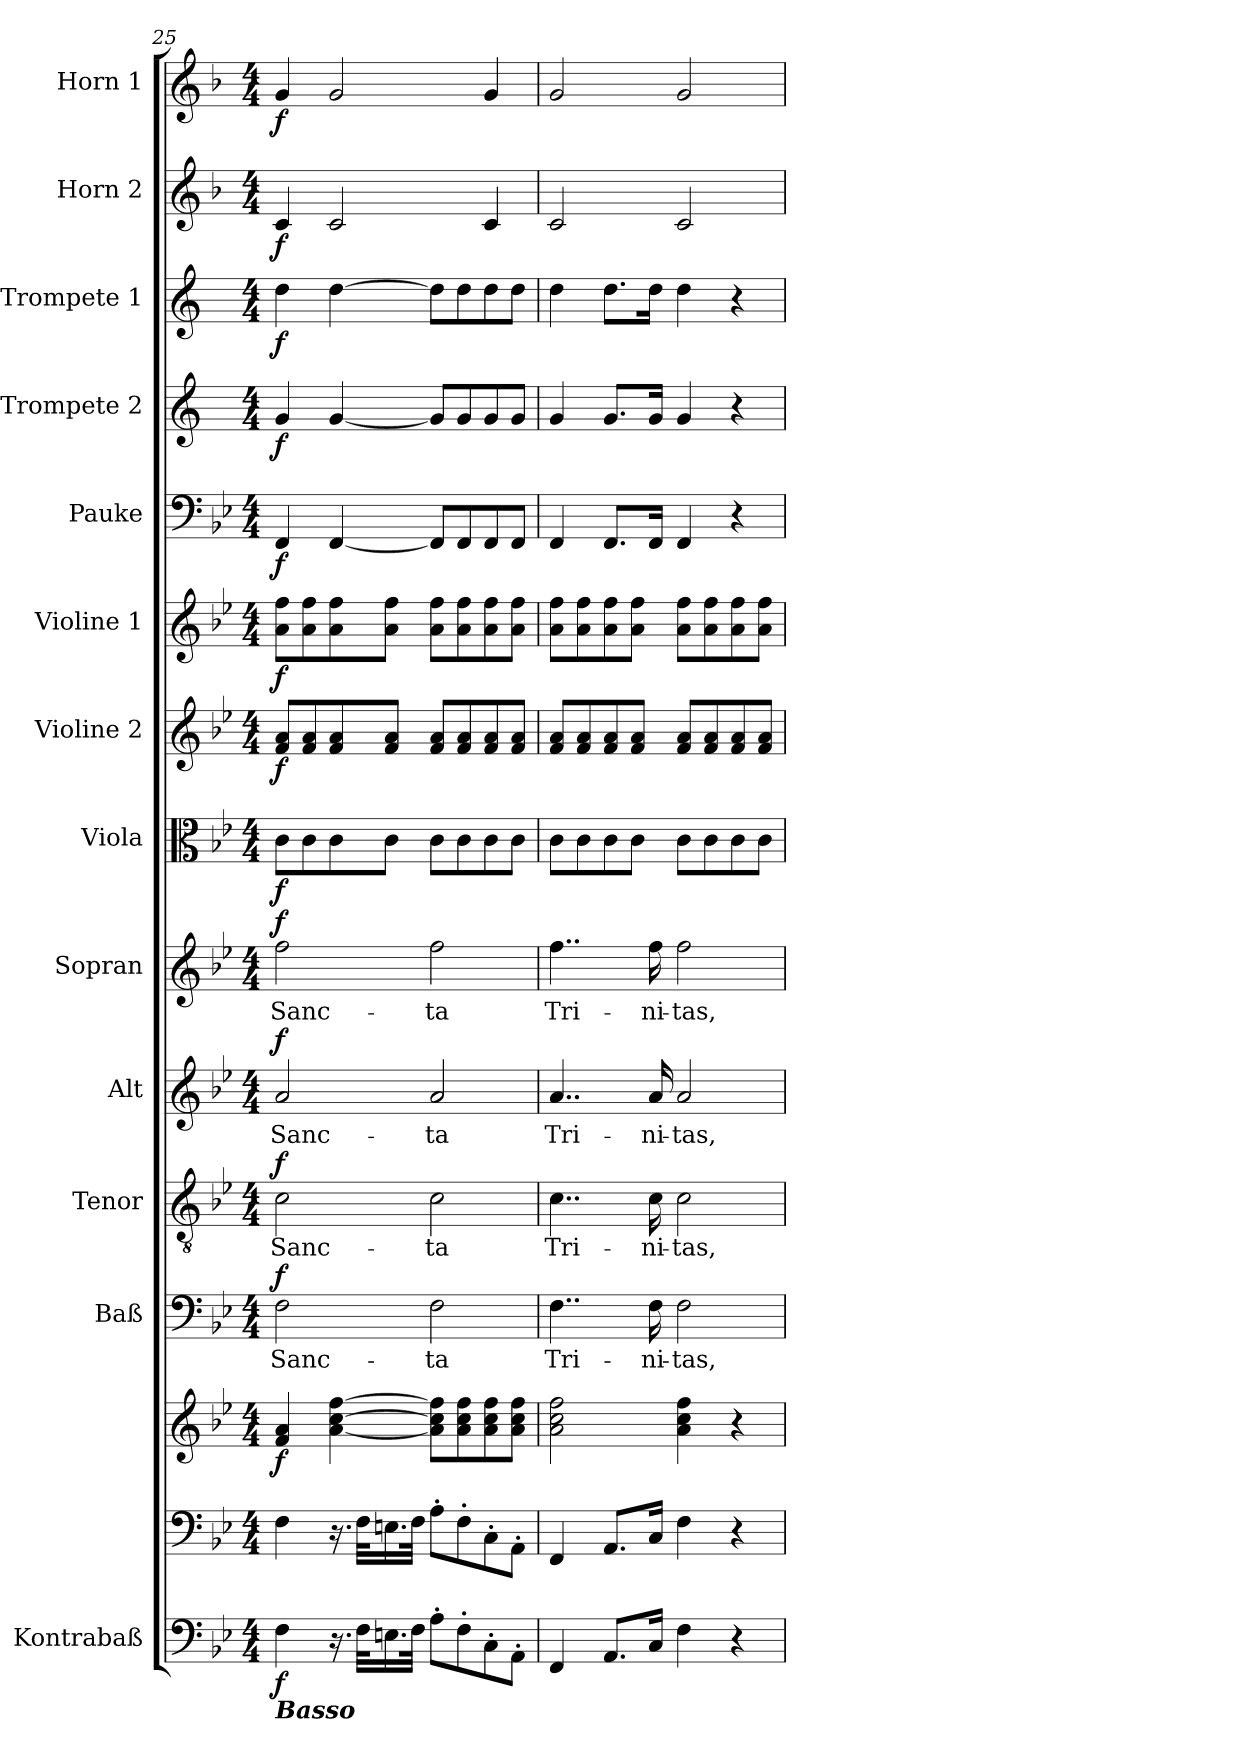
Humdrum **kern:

**kern	**dynam	**kern	**kern	**dynam	**kern	**text	**dynam	**kern	**text	**dynam	**kern	**text	**dynam	**kern	**text	**dynam	**kern	**dynam	**kern	**dynam	**kern	**dynam	**kern	**dynam	**kern	**dynam	**kern	**dynam	**kern	**dynam	**kern	**dynam
*part14	*part14	*part13	*part13	*part13	*part12	*part12	*part12	*part11	*part11	*part11	*part10	*part10	*part10	*part9	*part9	*part9	*part8	*part8	*part7	*part7	*part6	*part6	*part5	*part5	*part4	*part4	*part3	*part3	*part2	*part2	*part1	*part1
*staff15	*staff15	*staff14	*staff13	*staff13/14	*staff12	*staff12	*staff12	*staff11	*staff11	*staff11	*staff10	*staff10	*staff10	*staff9	*staff9	*staff9	*staff8	*staff8	*staff7	*staff7	*staff6	*staff6	*staff5	*staff5	*staff4	*staff4	*staff3	*staff3	*staff2	*staff2	*staff1	*staff1
*I"Kontrabaß	*	*	*	*	*I"Baß	*	*	*I"Tenor	*	*	*I"Alt	*	*	*I"Sopran	*	*	*I"Viola	*	*I"Violine 2	*	*I"Violine 1	*	*I"Pauke	*	*I"Trompete 2	*	*I"Trompete 1	*	*I"Horn 2	*	*I"Horn 1	*
*I'Kb.	*	*	*	*	*	*	*	*	*	*	*	*	*	*	*	*	*I'Vla.	*	*I'Vl. 2	*	*I'Vl. 1	*	*	*	*I'Tr. 2	*	*I'Tr. 1	*	*I'Hr. 2	*	*I'Hr. 1	*
!!LO:PB:g=z
*clefF4	*	*clefF4	*clefG2	*	*clefF4	*	*	*clefGv2	*	*	*clefG2	*	*	*clefG2	*	*	*clefC3	*	*clefG2	*	*clefG2	*	*clefF4	*	*clefG2	*	*clefG2	*	*clefG2	*	*clefG2	*
*ITrd7c12	*	*	*	*	*	*	*	*	*	*	*	*	*	*	*	*	*	*	*	*	*	*	*	*	*ITrd1c2	*	*ITrd1c2	*	*ITrd4c7	*	*ITrd4c7	*
*k[b-e-]	*	*k[b-e-]	*k[b-e-]	*	*k[b-e-]	*	*	*k[b-e-]	*	*	*k[b-e-]	*	*	*k[b-e-]	*	*	*k[b-e-]	*	*k[b-e-]	*	*k[b-e-]	*	*k[b-e-]	*	*k[b-e-]	*	*k[b-e-]	*	*k[b-e-]	*	*k[b-e-]	*
*B-:	*	*B-:	*B-:	*	*B-:	*	*	*B-:	*	*	*B-:	*	*	*B-:	*	*	*B-:	*	*B-:	*	*B-:	*	*B-:	*	*B-:	*	*B-:	*	*B-:	*	*B-:	*
*M4/4	*	*M4/4	*M4/4	*	*M4/4	*	*	*M4/4	*	*	*M4/4	*	*	*M4/4	*	*	*M4/4	*	*M4/4	*	*M4/4	*	*M4/4	*	*M4/4	*	*M4/4	*	*M4/4	*	*M4/4	*
=25	=25	=25	=25	=25	=25	=25	=25	=25	=25	=25	=25	=25	=25	=25	=25	=25	=25	=25	=25	=25	=25	=25	=25	=25	=25	=25	=25	=25	=25	=25	=25	=25
!LO:TX:b:Bi:t=Basso	!	!	!	!	!	!	!	!	!	!	!	!	!	!	!	!	!	!	!	!	!	!	!	!	!	!	!	!	!	!	!	!
!	!LO:DY:b	!	!	!LO:DY:b	!	!LO:LY:b	!LO:DY:a	!	!LO:LY:b	!LO:DY:a	!	!LO:LY:b	!LO:DY:a	!	!LO:LY:b	!LO:DY:a	!	!LO:DY:b	!	!LO:DY:b	!	!LO:DY:b	!	!LO:DY:b	!	!LO:DY:b	!	!LO:DY:b	!	!LO:DY:b	!	!LO:DY:b
4FF\	f	4F\	4f/ 4a/	f	2F\	Sanc-	f	2c\	Sanc-	f	2a/	Sanc-	f	2ff\	Sanc-	f	8c\L	f	8f/ 8a/L	f	8a\ 8ff\L	f	4FF/	f	4f/	f	4cc\	f	4F/	f	4c/	f
.	.	.	.	.	.	.	.	.	.	.	.	.	.	.	.	.	8c\	.	8f/ 8a/	.	8a\ 8ff\	.	.	.	.	.	.	.	.	.	.	.
16.r	.	16.r	[4a\ [4cc\ [4ff\	.	.	.	.	.	.	.	.	.	.	.	.	.	8c\	.	8f/ 8a/	.	8a\ 8ff\	.	[4FF/	.	[4f/	.	[4cc\	.	2F/	.	2c/	.
32FF\KLL	.	32F\KLL	.	.	.	.	.	.	.	.	.	.	.	.	.	.	.	.	.	.	.	.	.	.	.	.	.	.	.	.	.	.
16.EEn\	.	16.En\	.	.	.	.	.	.	.	.	.	.	.	.	.	.	8c\J	.	8f/ 8a/J	.	8a\ 8ff\J	.	.	.	.	.	.	.	.	.	.	.
32FF\JJk	.	32F\JJk	.	.	.	.	.	.	.	.	.	.	.	.	.	.	.	.	.	.	.	.	.	.	.	.	.	.	.	.	.	.
!	!	!	!	!	!	!LO:LY:b	!	!	!LO:LY:b	!	!	!LO:LY:b	!	!	!LO:LY:b	!	!	!	!	!	!	!	!	!	!	!	!	!	!	!	!	!
8AA'>\L	.	8A'>\L	8a\] 8cc\] 8ff\]L	.	2F\	-ta	.	2c\	-ta	.	2a/	-ta	.	2ff\	-ta	.	8c\L	.	8f/ 8a/L	.	8a\ 8ff\L	.	8FF/L]	.	8f/L]	.	8cc\L]	.	.	.	.	.
8FF'>\	.	8F'>\	8a\ 8cc\ 8ff\	.	.	.	.	.	.	.	.	.	.	.	.	.	8c\	.	8f/ 8a/	.	8a\ 8ff\	.	8FF/	.	8f/	.	8cc\	.	.	.	.	.
8CC'>\	.	8C'>\	8a\ 8cc\ 8ff\	.	.	.	.	.	.	.	.	.	.	.	.	.	8c\	.	8f/ 8a/	.	8a\ 8ff\	.	8FF/	.	8f/	.	8cc\	.	4F/	.	4c/	.
8AAA'>\J	.	8AA'>\J	8a\ 8cc\ 8ff\J	.	.	.	.	.	.	.	.	.	.	.	.	.	8c\J	.	8f/ 8a/J	.	8a\ 8ff\J	.	8FF/J	.	8f/J	.	8cc\J	.	.	.	.	.
=26	=26	=26	=26	=26	=26	=26	=26	=26	=26	=26	=26	=26	=26	=26	=26	=26	=26	=26	=26	=26	=26	=26	=26	=26	=26	=26	=26	=26	=26	=26	=26	=26
!	!	!	!	!	!	!LO:LY:b	!	!	!LO:LY:b	!	!	!LO:LY:b	!	!	!LO:LY:b	!	!	!	!	!	!	!	!	!	!	!	!	!	!	!	!	!
4FFF/	.	4FF/	2a\ 2cc\ 2ff\	.	4..F\	Tri-	.	4..c\	Tri-	.	4..a/	Tri-	.	4..ff\	Tri-	.	8c\L	.	8f/ 8a/L	.	8a\ 8ff\L	.	4FF/	.	4f/	.	4cc\	.	2F/	.	2c/	.
.	.	.	.	.	.	.	.	.	.	.	.	.	.	.	.	.	8c\	.	8f/ 8a/	.	8a\ 8ff\	.	.	.	.	.	.	.	.	.	.	.
8.AAA/L	.	8.AA/L	.	.	.	.	.	.	.	.	.	.	.	.	.	.	8c\	.	8f/ 8a/	.	8a\ 8ff\	.	8.FF/L	.	8.f/L	.	8.cc\L	.	.	.	.	.
.	.	.	.	.	.	.	.	.	.	.	.	.	.	.	.	.	8c\J	.	8f/ 8a/J	.	8a\ 8ff\J	.	.	.	.	.	.	.	.	.	.	.
!	!	!	!	!	!	!LO:LY:b	!	!	!LO:LY:b	!	!	!LO:LY:b	!	!	!LO:LY:b	!	!	!	!	!	!	!	!	!	!	!	!	!	!	!	!	!
16CC/Jk	.	16C/Jk	.	.	16F\	-ni-	.	16c\	-ni-	.	16a/	-ni-	.	16ff\	-ni-	.	.	.	.	.	.	.	16FF/Jk	.	16f/Jk	.	16cc\Jk	.	.	.	.	.
!	!	!	!	!	!	!LO:LY:b	!	!	!LO:LY:b	!	!	!LO:LY:b	!	!	!LO:LY:b	!	!	!	!	!	!	!	!	!	!	!	!	!	!	!	!	!
4FF\	.	4F\	4a\ 4cc\ 4ff\	.	2F\	-tas,	.	2c\	-tas,	.	2a/	-tas,	.	2ff\	-tas,	.	8c\L	.	8f/ 8a/L	.	8a\ 8ff\L	.	4FF/	.	4f/	.	4cc\	.	2F/	.	2c/	.
.	.	.	.	.	.	.	.	.	.	.	.	.	.	.	.	.	8c\	.	8f/ 8a/	.	8a\ 8ff\	.	.	.	.	.	.	.	.	.	.	.
4r	.	4r	4r	.	.	.	.	.	.	.	.	.	.	.	.	.	8c\	.	8f/ 8a/	.	8a\ 8ff\	.	4r	.	4r	.	4r	.	.	.	.	.
.	.	.	.	.	.	.	.	.	.	.	.	.	.	.	.	.	8c\J	.	8f/ 8a/J	.	8a\ 8ff\J	.	.	.	.	.	.	.	.	.	.	.
=	=	=	=	=	=	=	=	=	=	=	=	=	=	=	=	=	=	=	=	=	=	=	=	=	=	=	=	=	=	=	=	=
*-	*-	*-	*-	*-	*-	*-	*-	*-	*-	*-	*-	*-	*-	*-	*-	*-	*-	*-	*-	*-	*-	*-	*-	*-	*-	*-	*-	*-	*-	*-	*-	*-
